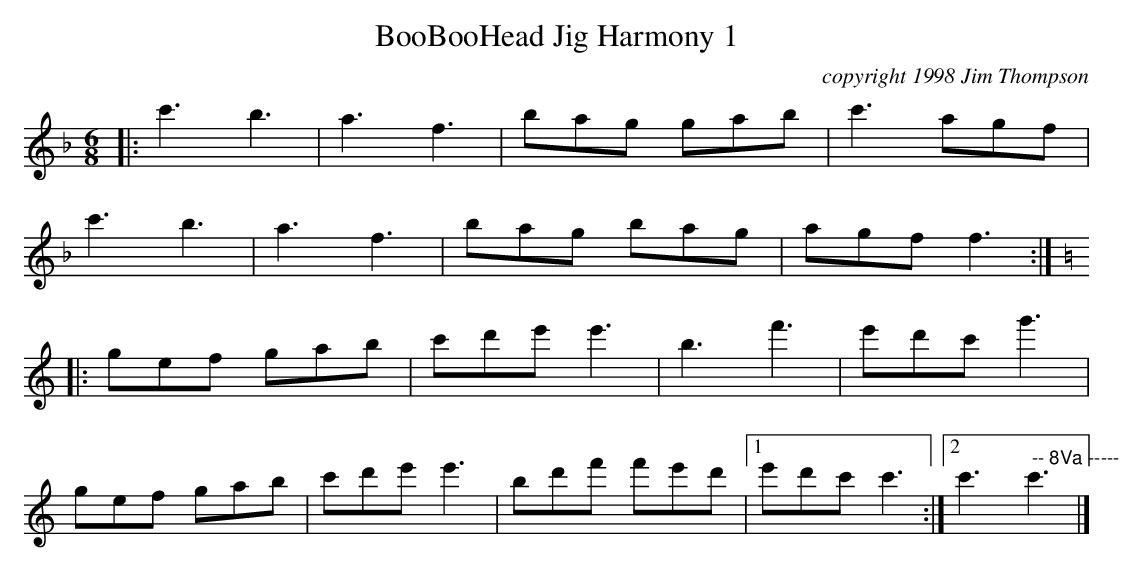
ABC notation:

X:1
T:BooBooHead Jig Harmony 1
C:copyright 1998 Jim Thompson
E:20                   % note spacing
M:6/8
K:F
|:c'3b3|a3f3|bag gab|c'3agf|
c'3b3|a3f3|bag bag|agf f3:|
K:C
|:gef gab|c'd'e' e'3|b3f'3|e'd'c' g'3|
E:14
gef gab|c'd'e' e'3|bd'f' f'e'd'|[1\
\qsk \qsk \qsk
e'd'c' c'3:|2\
\qsk \qsk \qsk
c'3 "  -- 8Va -----  "c'3|]
